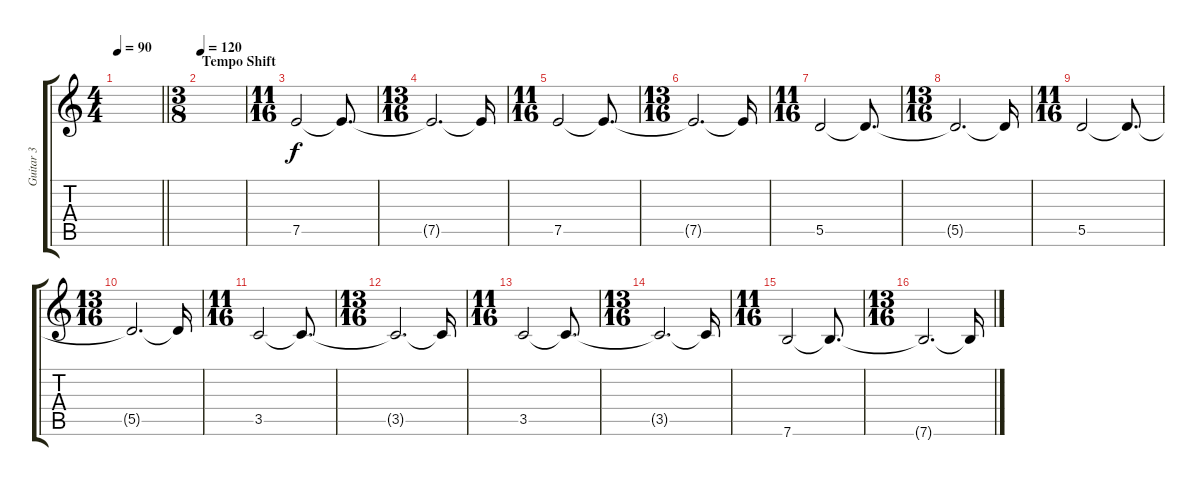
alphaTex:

\track ("Guitar 3" "Guitar 3") {instrument distortionguitar}
\staff {score tabs}
\tuning (E4 B3 G3 D3 A2 E2) {hide}
\ts (4 4)
\tempo 90
\clef g2
\barLineRight lightlight
\ks c
|
\ts (3 8)
\section ("" "Tempo Shift")
\tempo 120
|
\ts (11 16)
7.5.2 7.5{t}.8{d} |
\ts (13 16)
7.5{t}.2{d} 7.5{t}.16 |
\ts (11 16)
7.5.2 7.5{t}.8{d} |
\ts (13 16)
7.5{t}.2{d} 7.5{t}.16 |
\ts (11 16)
5.5.2 5.5{t}.8{d} |
\ts (13 16)
5.5{t}.2{d} 5.5{t}.16 |
\ts (11 16)
5.5.2 5.5{t}.8{d} |
\ts (13 16)
5.5{t}.2{d} 5.5{t}.16 |
\ts (11 16)
3.5.2 3.5{t}.8{d} |
\ts (13 16)
3.5{t}.2{d} 3.5{t}.16 |
\ts (11 16)
3.5.2 3.5{t}.8{d} |
\ts (13 16)
3.5{t}.2{d} 3.5{t}.16 |
\ts (11 16)
7.6.2 7.6{t}.8{d} |
\ts (13 16)
7.6{t}.2{d} 7.6{t}.16
